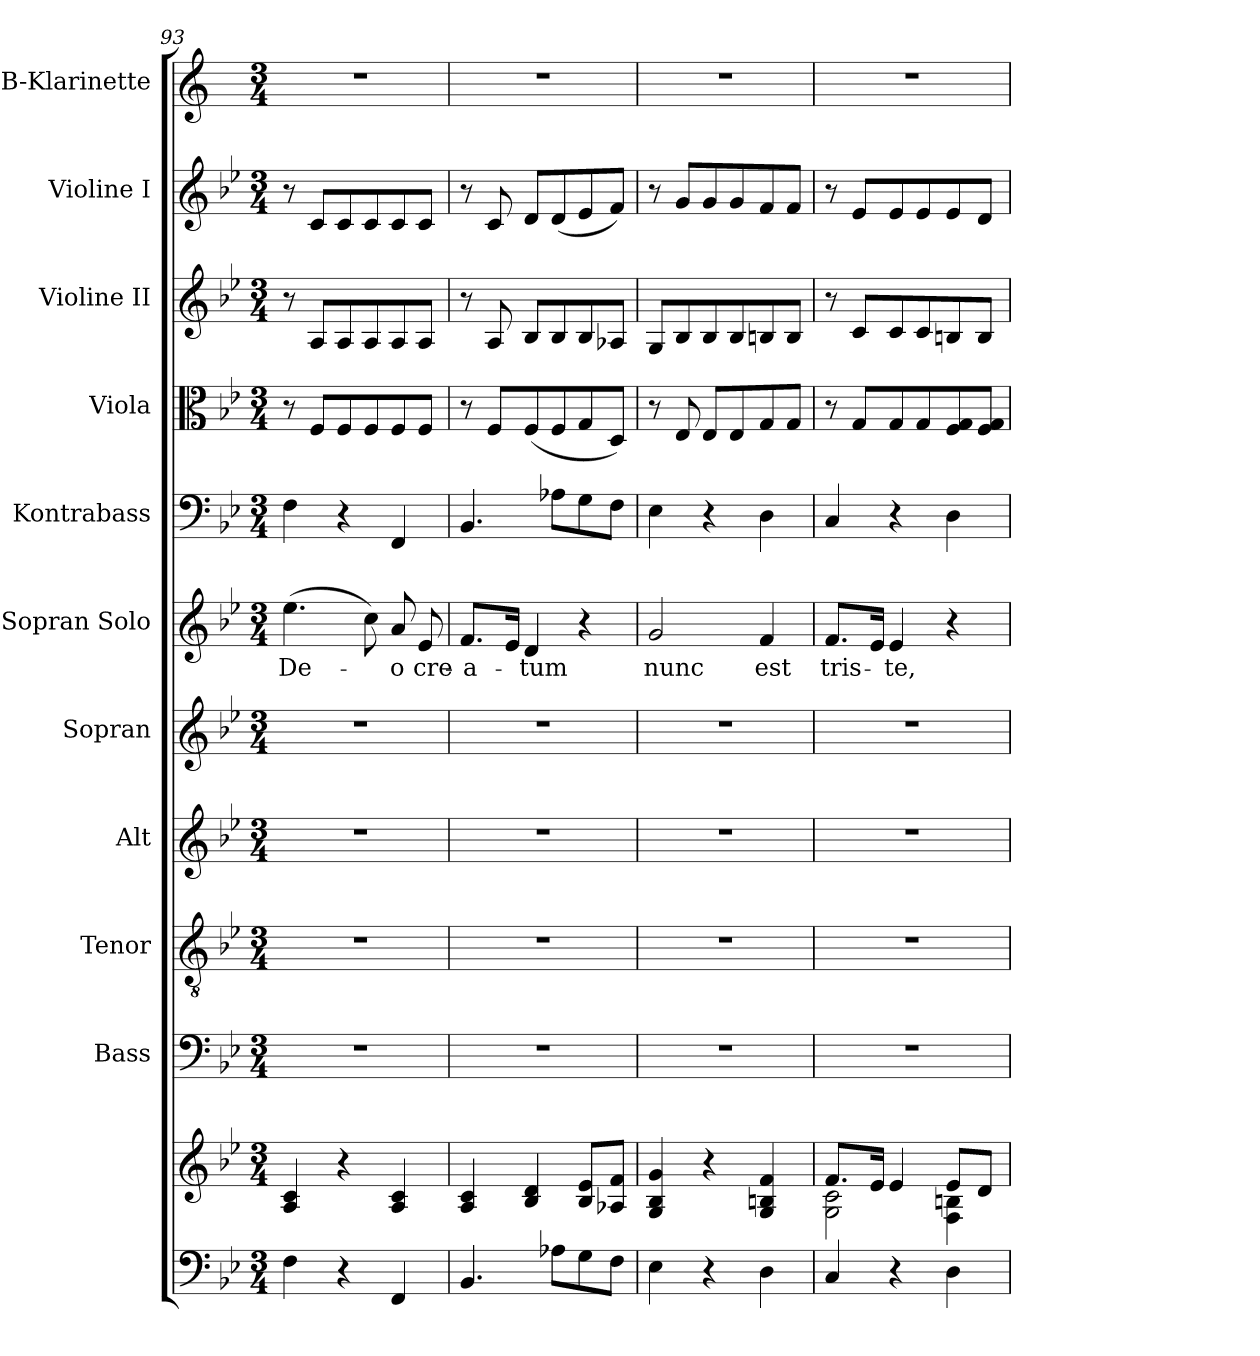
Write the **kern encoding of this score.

**kern	**kern	**kern	**kern	**kern	**kern	**kern	**text	**kern	**kern	**kern	**kern	**kern
*part11	*part11	*part10	*part9	*part8	*part7	*part6	*part6	*part5	*part4	*part3	*part2	*part1
*staff12	*staff11	*staff10	*staff9	*staff8	*staff7	*staff6	*staff6	*staff5	*staff4	*staff3	*staff2	*staff1
*	*	*I"Bass	*I"Tenor	*I"Alt	*I"Sopran	*I"Sopran Solo	*	*I"Kontrabass	*I"Viola	*I"Violine II	*I"Violine I	*I"B-Klarinette
*	*	*I'B.	*I'T.	*I'A.	*I'S.	*I'Solo	*	*I'Kb.	*I'Vla.	*I'Vl. II	*I'Vl. I	*I'B Kl.
*clefF4	*clefG2	*clefF4	*clefGv2	*clefG2	*clefG2	*clefG2	*	*clefF4	*clefC3	*clefG2	*clefG2	*clefG2
*	*	*	*	*	*	*	*	*ITrd7c12	*	*	*	*ITrd1c2
*k[b-e-]	*k[b-e-]	*k[b-e-]	*k[b-e-]	*k[b-e-]	*k[b-e-]	*k[b-e-]	*	*k[b-e-]	*k[b-e-]	*k[b-e-]	*k[b-e-]	*k[b-e-]
*B-:	*B-:	*B-:	*B-:	*B-:	*B-:	*B-:	*	*B-:	*B-:	*B-:	*B-:	*B-:
*M3/4	*M3/4	*M3/4	*M3/4	*M3/4	*M3/4	*M3/4	*	*M3/4	*M3/4	*M3/4	*M3/4	*M3/4
=93	=93	=93	=93	=93	=93	=93	=93	=93	=93	=93	=93	=93
!	!	!	!	!	!	!	!LO:LY:b	!	!	!	!	!
4F\	4A/ 4c/	2.r	2.r	2.r	2.r	(>4.ee-\	De-	4FF\	8r	8r	8r	2.r
.	.	.	.	.	.	.	.	.	8F/L	8A/L	8c/L	.
4r	4r	.	.	.	.	.	.	4r	8F/	8A/	8c/	.
.	.	.	.	.	.	8cc\)	.	.	8F/	8A/	8c/	.
!	!	!	!	!	!	!	!LO:LY:b	!	!	!	!	!
4FF/	4A/ 4c/	.	.	.	.	8a/	-o	4FFF/	8F/	8A/	8c/	.
!	!	!	!	!	!	!	!LO:LY:b	!	!	!	!	!
.	.	.	.	.	.	8e-/	cre-	.	8F/J	8A/J	8c/J	.
!!LO:PB:g=z
=94	=94	=94	=94	=94	=94	=94	=94	=94	=94	=94	=94	=94
!	!	!	!	!	!	!	!LO:LY:b	!	!	!	!	!
4.BB-/	4A/ 4c/	2.r	2.r	2.r	2.r	8.f/L	-a-	4.BBB-/	8r	8r	8r	2.r
.	.	.	.	.	.	.	.	.	8F/L	8A/	8c/	.
.	.	.	.	.	.	16e-/Jk	.	.	.	.	.	.
!	!	!	!	!	!	!	!LO:LY:b	!	!	!	!	!
.	4B-/ 4d/	.	.	.	.	4d/	-tum	.	(<8F/	8B-/L	8d/L	.
8A-X\L	.	.	.	.	.	.	.	8AA-X\L	8F/	8B-/	(<8d/	.
8G\	8B-/ 8e-/L	.	.	.	.	4r	.	8GG\	8G/	8B-/	8e-/	.
8F\J	8A-X/ 8f/J	.	.	.	.	.	.	8FF\J	8D/J)	8A-X/J	8f/J)	.
=95	=95	=95	=95	=95	=95	=95	=95	=95	=95	=95	=95	=95
!	!	!	!	!	!	!	!LO:LY:b	!	!	!	!	!
4E-\	4G/ 4B-/ 4g/	2.r	2.r	2.r	2.r	2g/	nunc	4EE-\	8r	8G/L	8r	2.r
.	.	.	.	.	.	.	.	.	8E-/	8B-/	8g/L	.
4r	4r	.	.	.	.	.	.	4r	8E-/L	8B-/	8g/	.
.	.	.	.	.	.	.	.	.	8E-/	8B-/	8g/	.
!	!	!	!	!	!	!	!LO:LY:b	!	!	!	!	!
4D\	4G/ 4Bn/ 4f/	.	.	.	.	4f/	est	4DD\	8G/	8Bn/	8f/	.
.	.	.	.	.	.	.	.	.	8G/J	8B/J	8f/J	.
=96	=96	=96	=96	=96	=96	=96	=96	=96	=96	=96	=96	=96
*	*^	*	*	*	*	*	*	*	*	*	*	*
!	!	!	!	!	!	!	!	!LO:LY:b	!	!	!	!	!
4C/	8.f/L	2G\ 2c\	2.r	2.r	2.r	2.r	8.f/L	tris-	4CC/	8r	8r	8r	2.r
.	.	.	.	.	.	.	.	.	.	8G/L	8c/L	8e-/L	.
.	16e-/Jk	.	.	.	.	.	16e-/Jk	.	.	.	.	.	.
!	!	!	!	!	!	!	!	!LO:LY:b	!	!	!	!	!
4r	4e-/	.	.	.	.	.	4e-/	-te,	4r	8G/	8c/	8e-/	.
.	.	.	.	.	.	.	.	.	.	8G/	8c/	8e-/	.
4D\	8e-/L	4F\ 4Bn\	.	.	.	.	4r	.	4DD\	8F/ 8G/	8Bn/	8e-/	.
.	8d/J	.	.	.	.	.	.	.	.	8F/ 8G/J	8B/J	8d/J	.
*	*v	*v	*	*	*	*	*	*	*	*	*	*	*
=	=	=	=	=	=	=	=	=	=	=	=	=
*-	*-	*-	*-	*-	*-	*-	*-	*-	*-	*-	*-	*-
